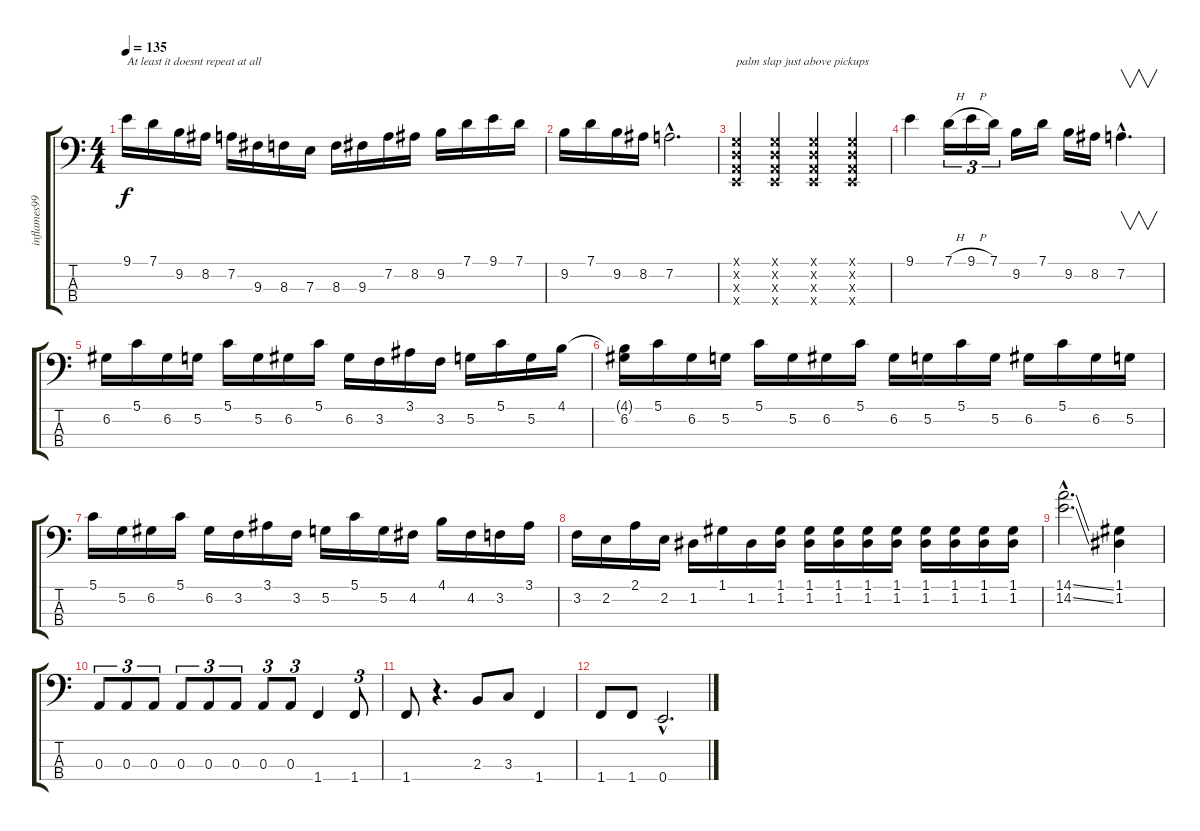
\track ("inflames99" "inflames99") {instrument electricbassfinger}
\staff {score tabs}
\tuning (G2 D2 A1 E1) {hide}
\ts (4 4)
\tempo 135
\clef f4
\ks c
9.1.16{txt "At least it doesnt repeat at all" dy f instrument electricbassfinger} 7.1.16 9.2.16 8.2.16 7.2.16 9.3.16 8.3.16 7.3.16 8.3.16 9.3.16 7.2.16 8.2.16 9.2.16 7.1.16 9.1.16 7.1.16 |
9.2.16 7.1.16 9.2.16 8.2.16 7.2{hac}.2{d} |
(0.1{x} 0.2{x} 0.3{x} 0.4{x}).4{txt "palm slap just above pickups"} (0.1{x} 0.2{x} 0.3{x} 0.4{x}).4 (0.1{x} 0.2{x} 0.3{x} 0.4{x}).4 (0.1{x} 0.2{x} 0.3{x} 0.4{x}).4 |
9.1.4 7.1{h}.16{tu (3 2)} 9.1{h}.16{tu (3 2)} 7.1.16{tu (3 2)} 9.2.16 7.1.16 9.2.16 8.2.16 7.2{hac}.4{v d} |
6.2.16 5.1.16 6.2.16 5.2.16 5.1.16 5.2.16 6.2.16 5.1.16 6.2.16 3.2.16 3.1.16 3.2.16 5.2.16 5.1.16 5.2.16 4.1.16 |
(4.1{t} 6.2).16 5.1.16 6.2.16 5.2.16 5.1.16 5.2.16 6.2.16 5.1.16 6.2.16 5.2.16 5.1.16 5.2.16 6.2.16 5.1.16 6.2.16 5.2.16 |
5.1.16 5.2.16 6.2.16 5.1.16 6.2.16 3.2.16 3.1.16 3.2.16 5.2.16 5.1.16 5.2.16 4.2.16 4.1.16 4.2.16 3.2.16 3.1.16 |
3.2.16 2.2.16 2.1.16 2.2.16 1.2.16 1.1.16 1.2.16 (1.1 1.2).16 (1.1 1.2).16 (1.1 1.2).16 (1.1 1.2).16 (1.1 1.2).16 (1.1 1.2).16 (1.1 1.2).16 (1.1 1.2).16 (1.1 1.2).16 |
(14.1{ss hac} 14.2{ss hac}).2{d} (1.1 1.2).4 |
0.3.8{tu (3 2) volume 13} 0.3.8{tu (3 2)} 0.3.8{tu (3 2)} 0.3.8{tu (3 2)} 0.3.8{tu (3 2)} 0.3.8{tu (3 2)} 0.3.8{tu (3 2)} 0.3.8{tu (3 2)} 1.4.4 1.4.8{tu (3 2)} |
1.4.8 r.4{d} 2.3.8 3.3.8 1.4.4 |
1.4.8 1.4.8 0.4{hac}.2{d}
